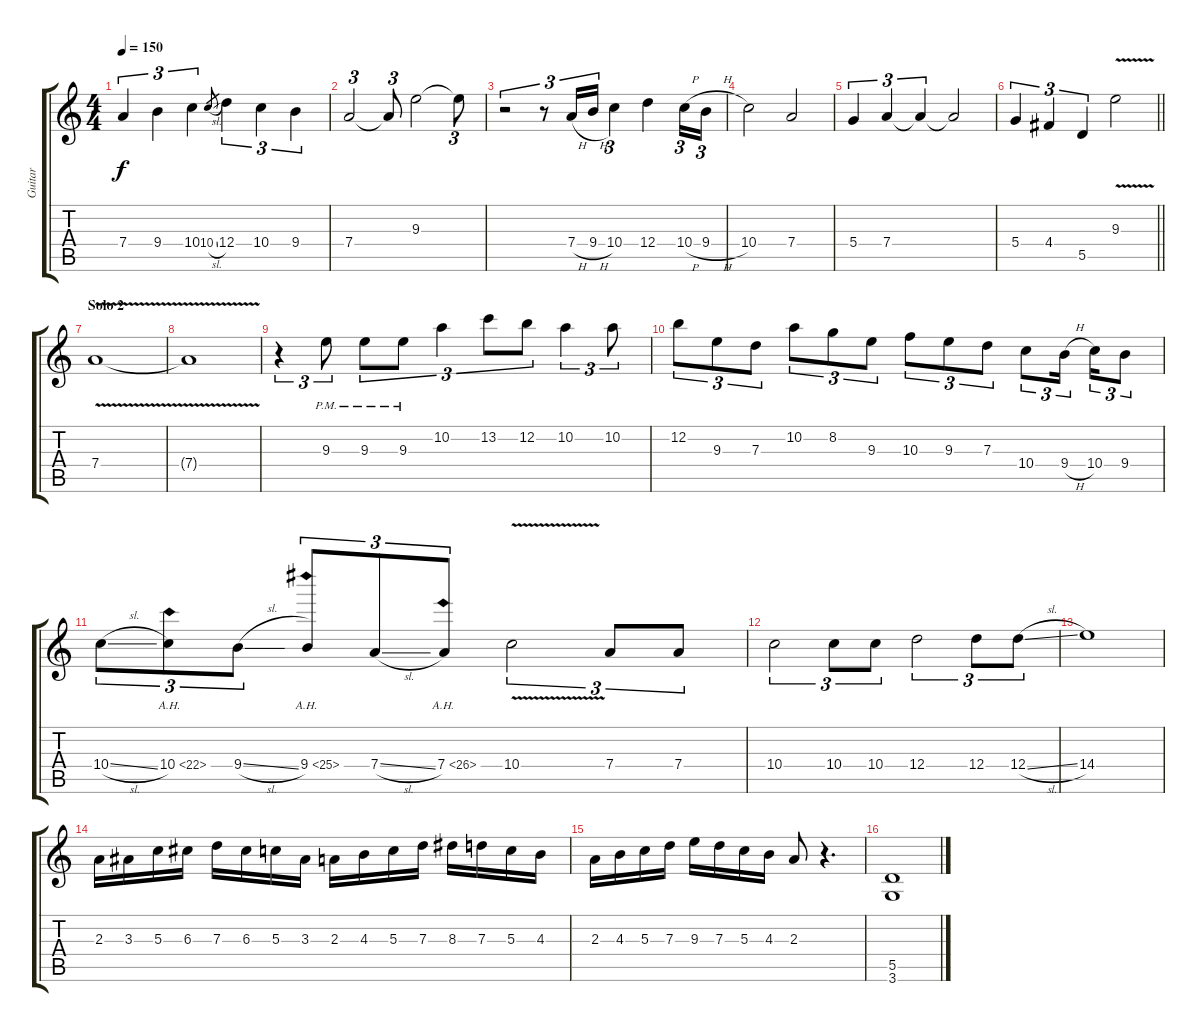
\track ("Guitar" "Guitar") {instrument distortionguitar}
\staff {score tabs}
\tuning (E4 B3 G3 D3 A2 E2) {hide}
\ts (4 4)
\tempo 150
\clef g2
\ks aminor
7.4.4{tu (3 2) dy f instrument electricguitarjazz} 9.4.4{tu (3 2)} 10.4.4{tu (3 2)} 10.4{sl}.8{gr} 12.4.4{tu (3 2)} 10.4.4{tu (3 2)} 9.4.4{tu (3 2)} |
7.4.2{tu (3 2)} 7.4{t}.8{tu (3 2)} 9.3.2 9.3{t}.8{tu (3 2)} |
r.2{tu (3 2)} r.8{tu (3 2)} 7.4{h}.16{tu (3 2)} 9.4{h}.16{tu (3 2)} 10.4.4{tu (3 2)} 12.4.4 10.4{h}.16{tu (3 2)} 9.4{h}.16{tu (3 2)} |
10.4.2 7.4.2 |
5.4.4{tu (3 2)} 7.4.4{tu (3 2)} 7.4{t}.4{tu (3 2)} 7.4{t}.2 |
\barLineRight lightlight
5.4.4{tu (3 2) instrument distortionguitar} 4.4.4{tu (3 2)} 5.5.4{tu (3 2)} 9.3{v}.2 |
\section ("" "Solo 2")
7.4{v}.1{volume 15} |
7.4{t}.1 |
r.4{tu (3 2)} 9.3{pm}.8{tu (3 2)} 9.3{pm}.8{tu (3 2)} 9.3{pm}.8{tu (3 2)} 10.2.4{tu (3 2)} 13.2.8{tu (3 2)} 12.2.8{tu (3 2)} 10.2.4{tu (3 2)} 10.2.8{tu (3 2)} |
12.2.8{tu (3 2)} 9.3.8{tu (3 2)} 7.3.8{tu (3 2)} 10.2.8{tu (3 2)} 8.2.8{tu (3 2)} 9.3.8{tu (3 2)} 10.3.8{tu (3 2)} 9.3.8{tu (3 2)} 7.3.8{tu (3 2)} 10.4.8{tu (3 2)} 9.4{h}.16{tu (3 2) beam splitsecondary} 10.4.16{tu (3 2)} 9.4.8{tu (3 2)} |
10.4{sl}.8{tu (3 2)} 10.4{ah 12}.8{tu (3 2)} 9.4{sl}.8{tu (3 2)} 9.4{ah 16}.8{tu (3 2)} 7.4{sl}.8{tu (3 2)} 7.4{ah 19}.8{tu (3 2)} 10.4{v}.2{tu (3 2)} 7.4.8{tu (3 2)} 7.4.8{tu (3 2)} |
10.4.2{tu (3 2)} 10.4.8{tu (3 2)} 10.4.8{tu (3 2)} 12.4.2{tu (3 2)} 12.4.8{tu (3 2)} 12.4{sl}.8{tu (3 2)} |
14.4.1 |
2.3.16{volume 11 balance 4} 3.3.16 5.3.16 6.3.16 7.3.16 6.3.16 5.3.16 3.3.16 2.3.16 4.3.16 5.3.16 7.3.16 8.3.16 7.3.16 5.3.16 4.3.16 |
2.3.16 4.3.16 5.3.16 7.3.16 9.3.16 7.3.16 5.3.16 4.3.16 2.3.8 r.4{d} |
(5.5 3.6).1
